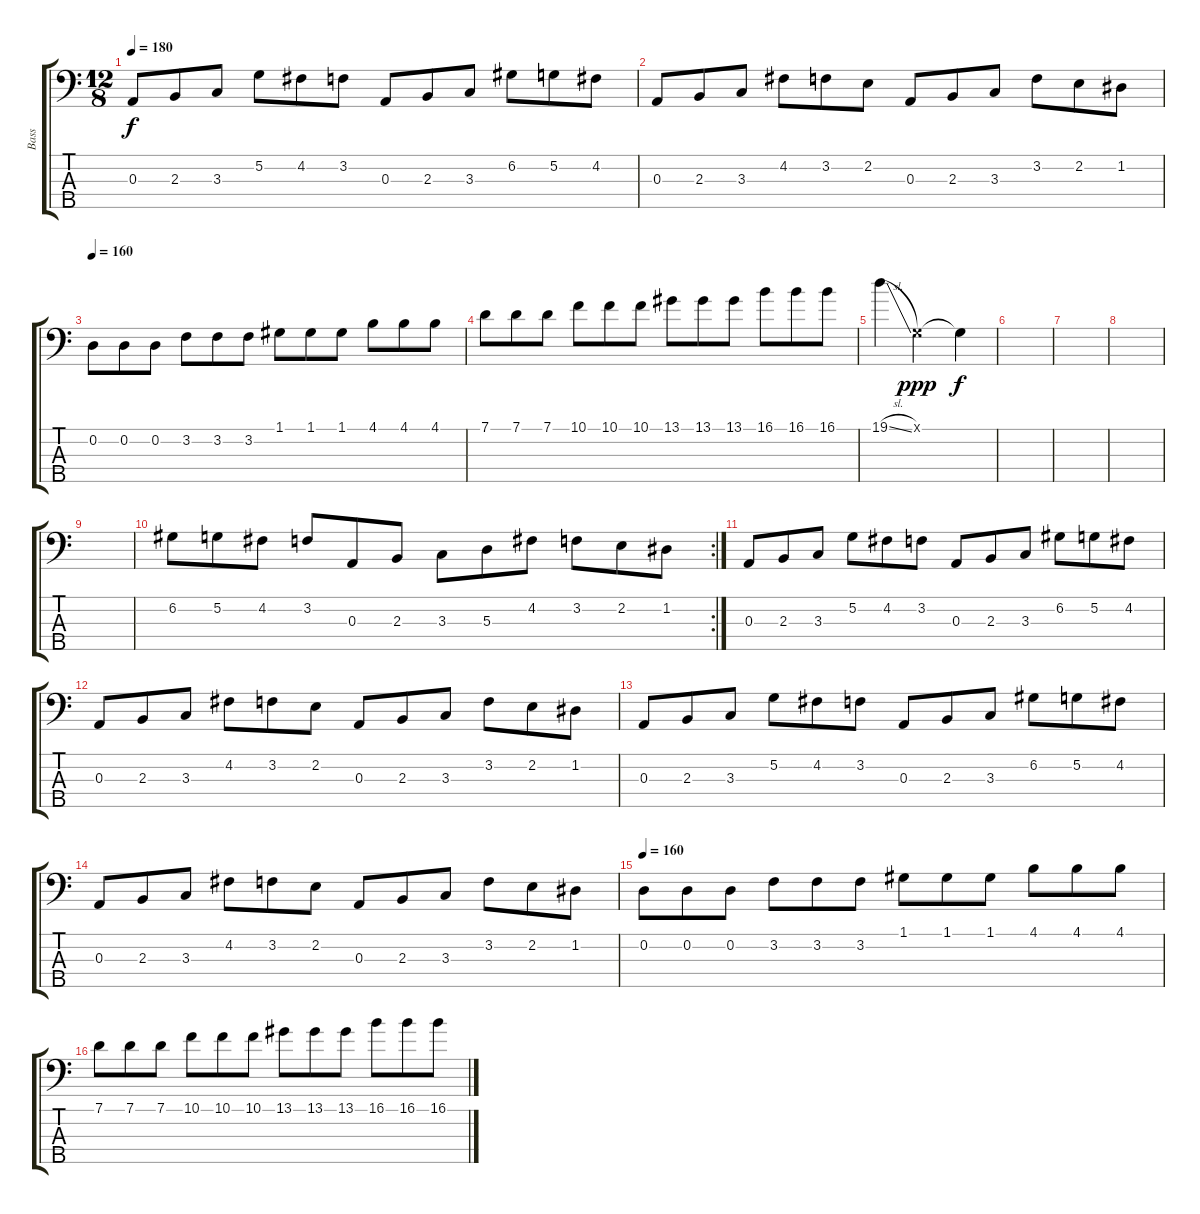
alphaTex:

\track ("Bass" "Bass") {instrument electricbassfinger}
\staff {score tabs}
\tuning (G2 D2 A1 E1 B0) {hide}
\ts (12 8)
\tempo 180
\clef f4
\ks c
0.3.8{dy f} 2.3.8 3.3.8 5.2.8 4.2.8 3.2.8 0.3.8 2.3.8 3.3.8 6.2.8 5.2.8 4.2.8 |
0.3.8 2.3.8 3.3.8 4.2.8 3.2.8 2.2.8 0.3.8 2.3.8 3.3.8 3.2.8 2.2.8 1.2.8 |
\tempo 160
0.2.8 0.2.8 0.2.8 3.2.8 3.2.8 3.2.8 1.1.8 1.1.8 1.1.8 4.1.8 4.1.8 4.1.8 |
7.1.8 7.1.8 7.1.8 10.1.8 10.1.8 10.1.8 13.1.8 13.1.8 13.1.8 16.1.8 16.1.8 16.1.8 |
19.1{sl}.4 0.1{x}.2{dy ppp} 0.1{t}.4{dy f} |
|
|
|
|
\rc 2
6.2.8 5.2.8 4.2.8 3.2.8 0.3.8 2.3.8 3.3.8 5.3.8 4.2.8 3.2.8 2.2.8 1.2.8 |
0.3.8 2.3.8 3.3.8 5.2.8 4.2.8 3.2.8 0.3.8 2.3.8 3.3.8 6.2.8 5.2.8 4.2.8 |
0.3.8 2.3.8 3.3.8 4.2.8 3.2.8 2.2.8 0.3.8 2.3.8 3.3.8 3.2.8 2.2.8 1.2.8 |
0.3.8 2.3.8 3.3.8 5.2.8 4.2.8 3.2.8 0.3.8 2.3.8 3.3.8 6.2.8 5.2.8 4.2.8 |
0.3.8 2.3.8 3.3.8 4.2.8 3.2.8 2.2.8 0.3.8 2.3.8 3.3.8 3.2.8 2.2.8 1.2.8 |
\tempo 160
0.2.8 0.2.8 0.2.8 3.2.8 3.2.8 3.2.8 1.1.8 1.1.8 1.1.8 4.1.8 4.1.8 4.1.8 |
7.1.8 7.1.8 7.1.8 10.1.8 10.1.8 10.1.8 13.1.8 13.1.8 13.1.8 16.1.8 16.1.8 16.1.8
